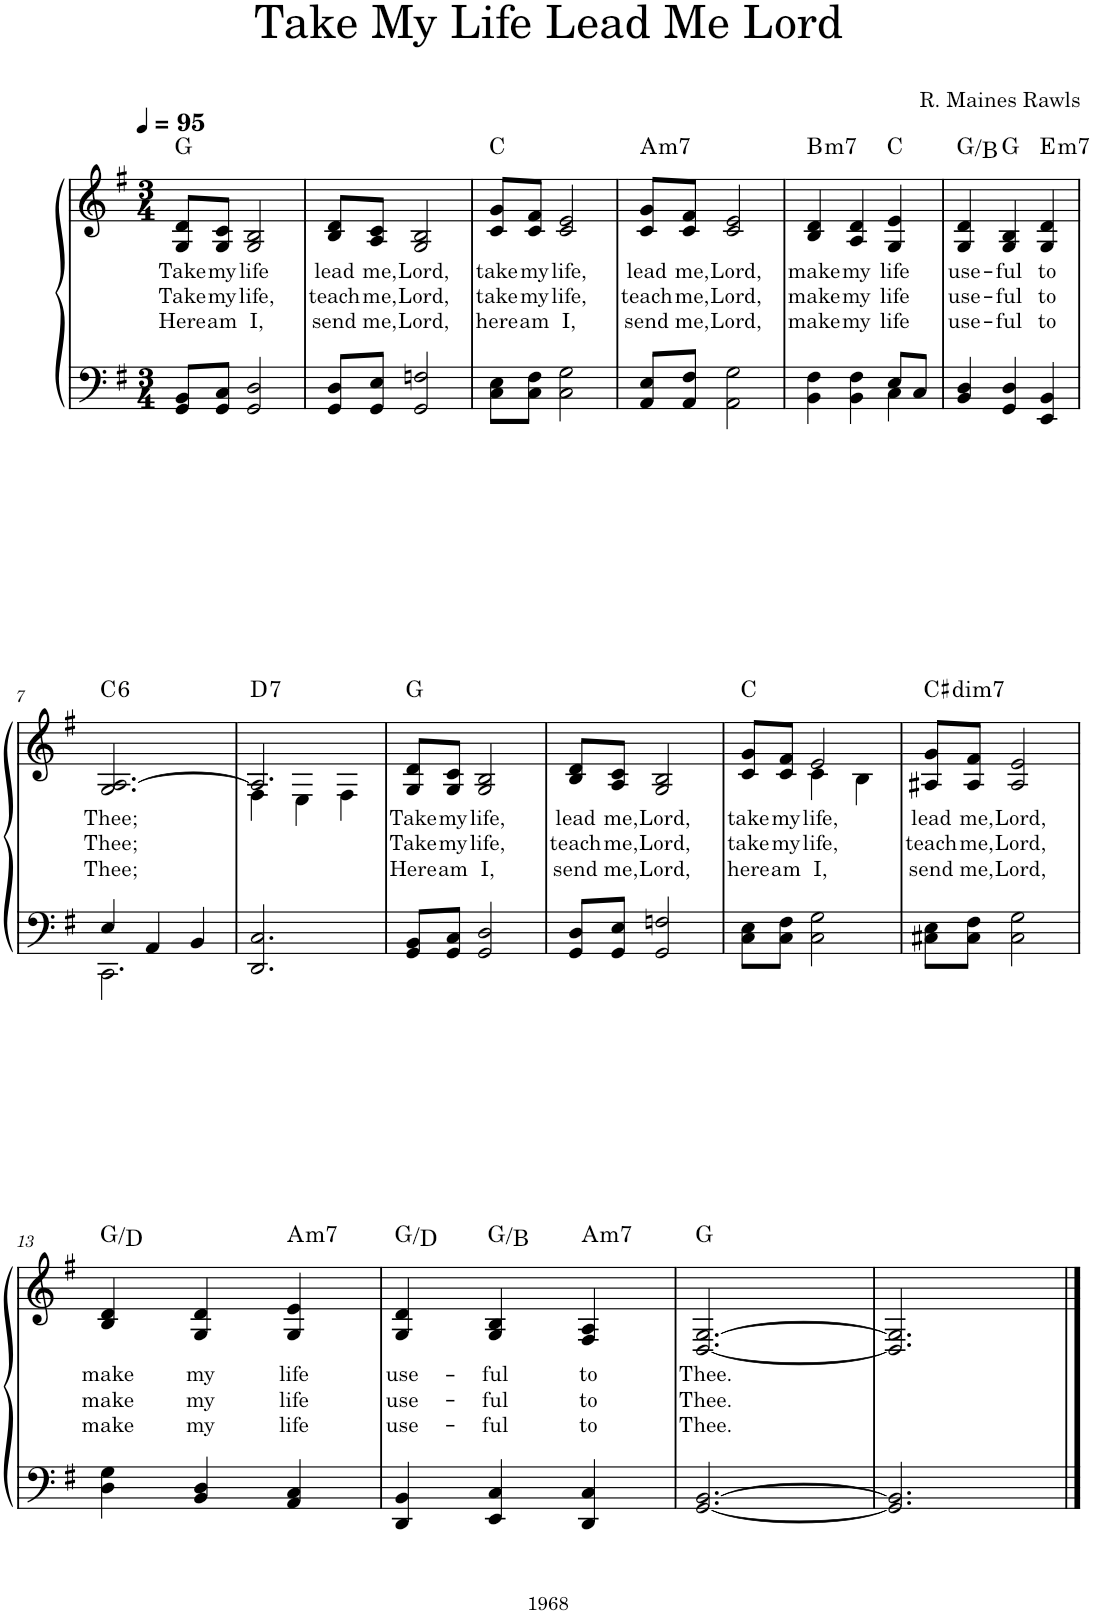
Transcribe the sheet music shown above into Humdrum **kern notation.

**kern	**kern	**text	**text	**text	**harte
*part1	*part1	*part1	*part1	*part1	*part1
*staff2	*staff1	*staff1	*staff1	*staff1	*
*I"Piano	*	*	*	*	*
*I'Pno.	*	*	*	*	*
*clefF4	*clefG2	*	*	*	*
*k[f#]	*k[f#]	*	*	*	*
*M3/4	*M3/4	*	*	*	*
*MM95	*MM95	*	*	*	*
=1	=1	=1	=1	=1	=1
!	!	!LO:LY:b	!LO:LY:b	!LO:LY:b	!
8GG/ 8BB/L	8G/ 8d/L	Take	Take	Here	G:maj
!	!	!LO:LY:b	!LO:LY:b	!LO:LY:b	!
8GG/ 8C/J	8G/ 8c/J	my	my	am	.
!	!	!LO:LY:b	!LO:LY:b	!LO:LY:b	!
2GG/ 2D/	2G/ 2B/	life	life,	I,	.
=2	=2	=2	=2	=2	=2
!	!	!LO:LY:b	!LO:LY:b	!LO:LY:b	!
8GG/ 8D/L	8B/ 8d/L	lead	teach	send	.
!	!	!LO:LY:b	!LO:LY:b	!LO:LY:b	!
8GG/ 8E/J	8A/ 8c/J	me,	me,	me,	.
!	!	!LO:LY:b	!LO:LY:b	!LO:LY:b	!
2GG/ 2Fn/	2G/ 2B/	Lord,	Lord,	Lord,	.
=3	=3	=3	=3	=3	=3
!	!	!LO:LY:b	!LO:LY:b	!LO:LY:b	!
8C\ 8E\L	8c/ 8g/L	take	take	here	C:maj
!	!	!LO:LY:b	!LO:LY:b	!LO:LY:b	!
8C\ 8F#\J	8c/ 8f#/J	my	my	am	.
!	!	!LO:LY:b	!LO:LY:b	!LO:LY:b	!
2C\ 2G\	2c/ 2e/	life,	life,	I,	.
=4	=4	=4	=4	=4	=4
!	!	!LO:LY:b	!LO:LY:b	!LO:LY:b	!LO:H:kt=m7
8AA/ 8E/L	8c/ 8g/L	lead	teach	send	A:min7
!	!	!LO:LY:b	!LO:LY:b	!LO:LY:b	!
8AA/ 8F#/J	8c/ 8f#/J	me,	me,	me,	.
!	!	!LO:LY:b	!LO:LY:b	!LO:LY:b	!
2AA\ 2G\	2c/ 2e/	Lord,	Lord,	Lord,	.
=5	=5	=5	=5	=5	=5
*^	*	*	*	*	*
!	!	!	!LO:LY:b	!LO:LY:b	!LO:LY:b	!LO:H:kt=m7
4BB\ 4F#\	2ryy	4B/ 4d/	make	make	make	B:min7
!	!	!	!LO:LY:b	!LO:LY:b	!LO:LY:b	!
4BB\ 4F#\	.	4A/ 4d/	my	my	my	.
!	!	!	!LO:LY:b	!LO:LY:b	!LO:LY:b	!
4C\	8E/L	4G/ 4e/	life	life	life	C:maj
.	8C/J	.	.	.	.	.
=6	=6	=6	=6	=6	=6	=6
!	!	!	!LO:LY:b	!LO:LY:b	!LO:LY:b	!
*v	*v	*	*	*	*	*
4BB/ 4D/	4G/ 4d/	use-	use-	use-	G:maj/3
!	!	!LO:LY:b	!LO:LY:b	!LO:LY:b	!
4GG/ 4D/	4G/ 4B/	-ful	-ful	-ful	G:maj
!	!	!LO:LY:b	!LO:LY:b	!LO:LY:b	!LO:H:kt=m7
4EE/ 4BB/	4G/ 4d/	to	to	to	E:min7
!!LO:LB:g=z
=7	=7	=7	=7	=7	=7
*^	*	*	*	*	*
!	!	!	!LO:LY:b	!LO:LY:b	!LO:LY:b	!LO:H:kt=6
2.CC\	4E/	2.G/ [2.A/	Thee;	Thee;	Thee;	C:maj6
.	4AA/	.	.	.	.	.
.	4BB/	.	.	.	.	.
=8	=8	=8	=8	=8	=8	=8
*	*	*^	*	*	*	*
!	!	!	!	!	!	!	!LO:H:kt=7
*v	*v	*	*	*	*	*	*
2.DD/ 2.C/	2.A/]	4F#\	.	.	.	D:7
.	.	4E\	.	.	.	.
.	.	4F#\	.	.	.	.
=9	=9	=9	=9	=9	=9	=9
!	!	!	!LO:LY:b	!LO:LY:b	!LO:LY:b	!
*	*v	*v	*	*	*	*
8GG/ 8BB/L	8G/ 8d/L	Take	Take	Here	G:maj
!	!	!LO:LY:b	!LO:LY:b	!LO:LY:b	!
8GG/ 8C/J	8G/ 8c/J	my	my	am	.
!	!	!LO:LY:b	!LO:LY:b	!LO:LY:b	!
2GG/ 2D/	2G/ 2B/	life,	life,	I,	.
=10	=10	=10	=10	=10	=10
!	!	!LO:LY:b	!LO:LY:b	!LO:LY:b	!
8GG/ 8D/L	8B/ 8d/L	lead	teach	send	.
!	!	!LO:LY:b	!LO:LY:b	!LO:LY:b	!
8GG/ 8E/J	8A/ 8c/J	me,	me,	me,	.
!	!	!LO:LY:b	!LO:LY:b	!LO:LY:b	!
2GG/ 2Fn/	2G/ 2B/	Lord,	Lord,	Lord,	.
=11	=11	=11	=11	=11	=11
!	!	!LO:LY:b	!LO:LY:b	!LO:LY:b	!
*	*^	*	*	*	*
8C\ 8E\L	8c/ 8g/L	4ryy	take	take	here	C:maj
!	!	!	!LO:LY:b	!LO:LY:b	!LO:LY:b	!
8C\ 8F#\J	8c/ 8f#/J	.	my	my	am	.
!	!	!	!LO:LY:b	!LO:LY:b	!LO:LY:b	!
2C\ 2G\	2e/	4c\	life,	life,	I,	.
.	.	4B\	.	.	.	.
=12	=12	=12	=12	=12	=12	=12
!	!	!	!LO:LY:b	!LO:LY:b	!LO:LY:b	!LO:H:kt=dim7
*	*v	*v	*	*	*	*
8C#X\ 8E\L	8A#X/ 8g/L	lead	teach	send	C#:dim7
!	!	!LO:LY:b	!LO:LY:b	!LO:LY:b	!
8C#\ 8F#\J	8A#/ 8f#/J	me,	me,	me,	.
!	!	!LO:LY:b	!LO:LY:b	!LO:LY:b	!
2C#\ 2G\	2A#/ 2e/	Lord,	Lord,	Lord,	.
!!LO:LB:g=z
=13	=13	=13	=13	=13	=13
!	!	!LO:LY:b	!LO:LY:b	!LO:LY:b	!
4D\ 4G\	4B/ 4d/	make	make	make	G:maj/5
!	!	!LO:LY:b	!LO:LY:b	!LO:LY:b	!
4BB/ 4D/	4G/ 4d/	my	my	my	.
!	!	!LO:LY:b	!LO:LY:b	!LO:LY:b	!LO:H:kt=m7
4AA/ 4C/	4G/ 4e/	life	life	life	A:min7
=14	=14	=14	=14	=14	=14
!	!	!LO:LY:b	!LO:LY:b	!LO:LY:b	!
4DD/ 4BB/	4G/ 4d/	use-	use-	use-	G:maj/5
!	!	!LO:LY:b	!LO:LY:b	!LO:LY:b	!
4EE/ 4C/	4G/ 4B/	-ful	-ful	-ful	G:maj/3
!	!	!LO:LY:b	!LO:LY:b	!LO:LY:b	!LO:H:kt=m7
4DD/ 4C/	4F#/ 4A/	to	to	to	A:min7
=15	=15	=15	=15	=15	=15
!	!	!LO:LY:b	!LO:LY:b	!LO:LY:b	!
[2.GG/ [2.BB/	[2.D/ [2.G/	Thee.	Thee.	Thee.	G:maj
=16	=16	=16	=16	=16	=16
2.GG/] 2.BB/]	2.D/] 2.G/]	.	.	.	.
==	==	==	==	==	==
*-	*-	*-	*-	*-	*-
